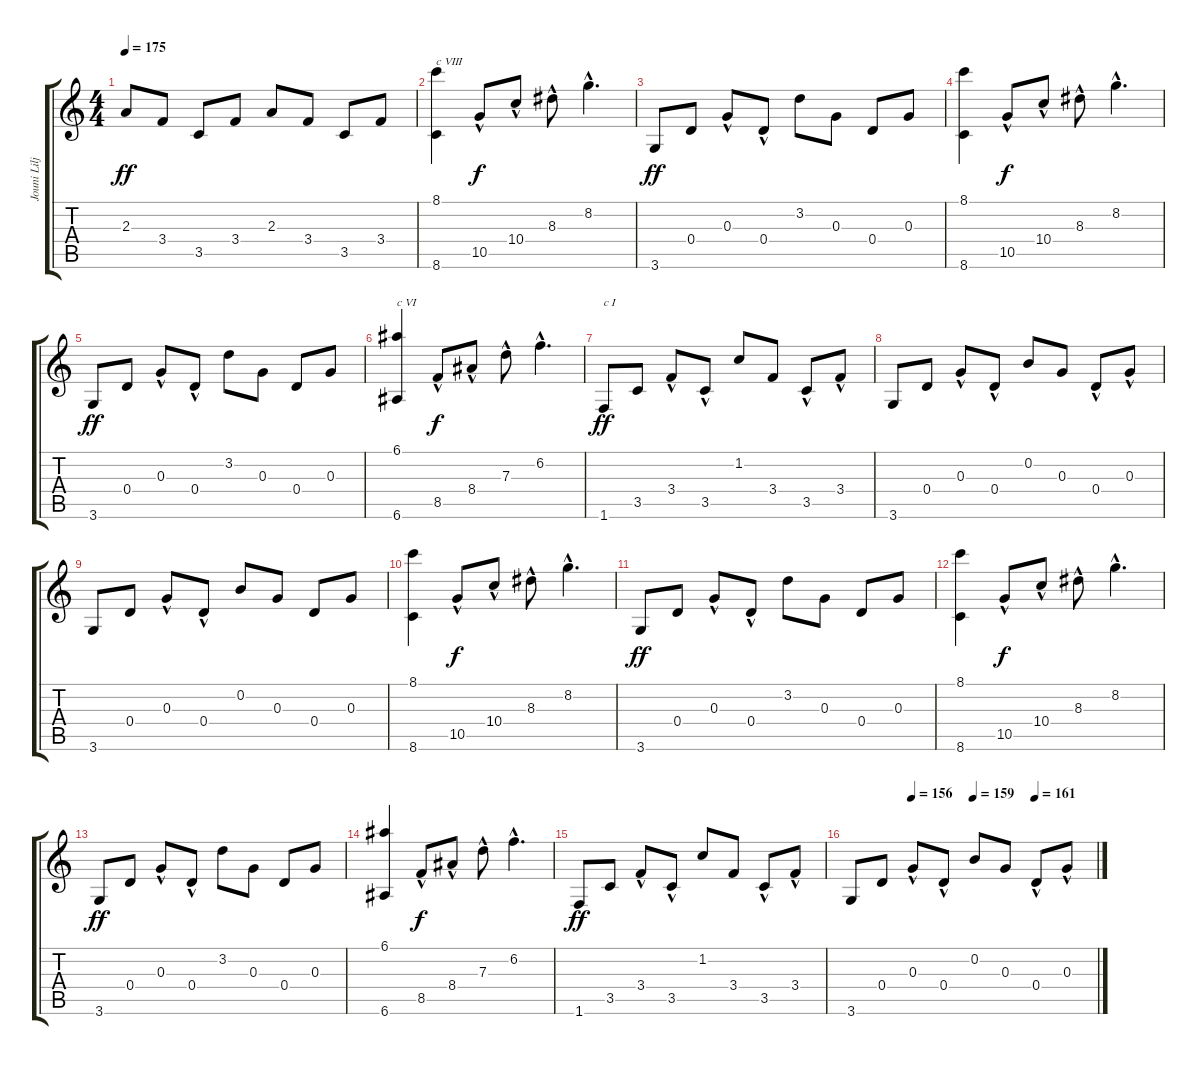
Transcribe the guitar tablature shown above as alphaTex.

\track ("Jouni Lilja-Rhythm Acoustic" "Jouni Lilj") {instrument acousticguitarsteel}
\staff {score tabs}
\tuning (E4 B3 G3 D3 A2 E2) {hide}
\ts (4 4)
\tempo 175
\clef g2
\ks c
2.3.8{dy ff} 3.4.8 3.5.8 3.4.8 2.3.8 3.4.8 3.5.8 3.4.8 |
(8.1 8.6).4{txt "c VIII"} 10.5{hac}.8{dy f} 10.4{hac}.8 8.3{hac}.8 8.2{hac}.4{d} |
3.6.8{dy ff} 0.4.8 0.3{hac}.8 0.4{hac}.8 3.2.8 0.3.8 0.4.8 0.3.8 |
(8.1 8.6).4 10.5{hac}.8{dy f} 10.4{hac}.8 8.3{hac}.8 8.2{hac}.4{d} |
3.6.8{dy ff} 0.4.8 0.3{hac}.8 0.4{hac}.8 3.2.8 0.3.8 0.4.8 0.3.8 |
(6.1 6.6).4{txt "c VI"} 8.5{hac}.8{dy f} 8.4{hac}.8 7.3{hac}.8 6.2{hac}.4{d} |
1.6.8{txt "c I" dy ff} 3.5.8 3.4{hac}.8 3.5{hac}.8 1.2.8 3.4.8 3.5{hac}.8 3.4{hac}.8 |
3.6.8 0.4.8 0.3{hac}.8 0.4{hac}.8 0.2.8 0.3.8 0.4{hac}.8 0.3{hac}.8 |
3.6.8 0.4.8 0.3{hac}.8 0.4{hac}.8 0.2.8 0.3.8 0.4.8 0.3.8 |
(8.1 8.6).4 10.5{hac}.8{dy f} 10.4{hac}.8 8.3{hac}.8 8.2{hac}.4{d} |
3.6.8{dy ff} 0.4.8 0.3{hac}.8 0.4{hac}.8 3.2.8 0.3.8 0.4.8 0.3.8 |
(8.1 8.6).4 10.5{hac}.8{dy f} 10.4{hac}.8 8.3{hac}.8 8.2{hac}.4{d} |
3.6.8{dy ff} 0.4.8 0.3{hac}.8 0.4{hac}.8 3.2.8 0.3.8 0.4.8 0.3.8 |
(6.1 6.6).4 8.5{hac}.8{dy f} 8.4{hac}.8 7.3{hac}.8 6.2{hac}.4{d} |
1.6.8{dy ff} 3.5.8 3.4{hac}.8 3.5{hac}.8 1.2.8 3.4.8 3.5{hac}.8 3.4{hac}.8 |
\tempo (156 0.25)
\tempo (159 0.5)
\tempo (161 0.75)
3.6.8 0.4.8 0.3{hac}.8 0.4{hac}.8 0.2.8 0.3.8 0.4{hac}.8 0.3{hac}.8
